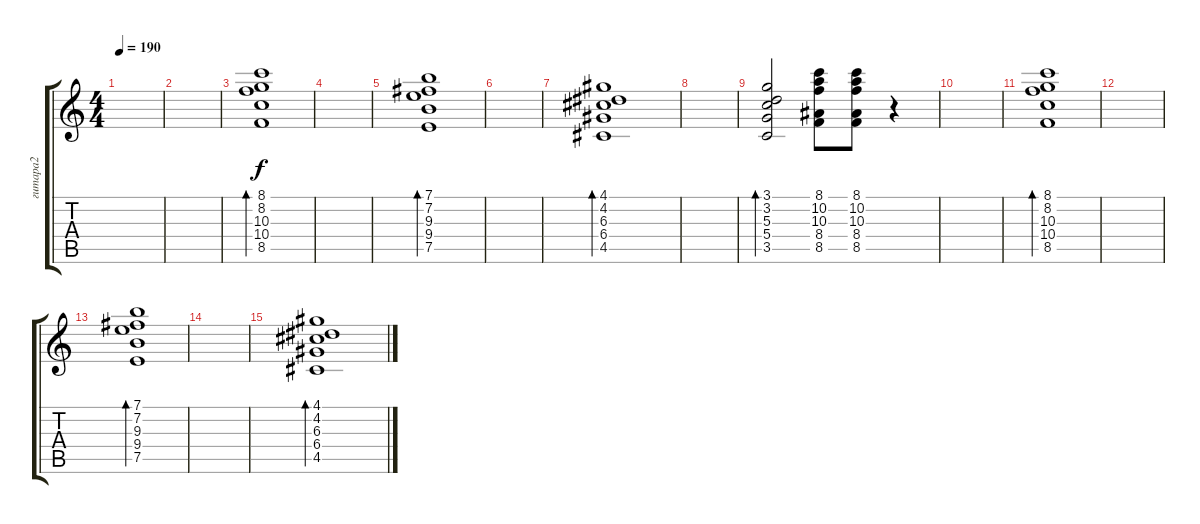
\track ("гитара2" "гитара2") {instrument electricguitarclean}
\staff {score tabs}
\tuning (E4 B3 G3 D3 A2 D2) {hide}
\ts (4 4)
\tempo 190
\clef g2
\ks c
|
|
(8.1 8.2 10.3 10.4 8.5).1{bd 480} |
|
(7.1 7.2 9.3 9.4 7.5).1{bd 480} |
|
(4.1 4.2 6.3 6.4 4.5).1{bd 480} |
|
(3.1 3.2 5.3 5.4 3.5).2{bd 480} (8.1 10.2 10.3 8.4 8.5).8 (8.1 10.2 10.3 8.4 8.5).8 r.4 |
|
(8.1 8.2 10.3 10.4 8.5).1{bd 480} |
|
(7.1 7.2 9.3 9.4 7.5).1{bd 480} |
|
(4.1 4.2 6.3 6.4 4.5).1{bd 480}
